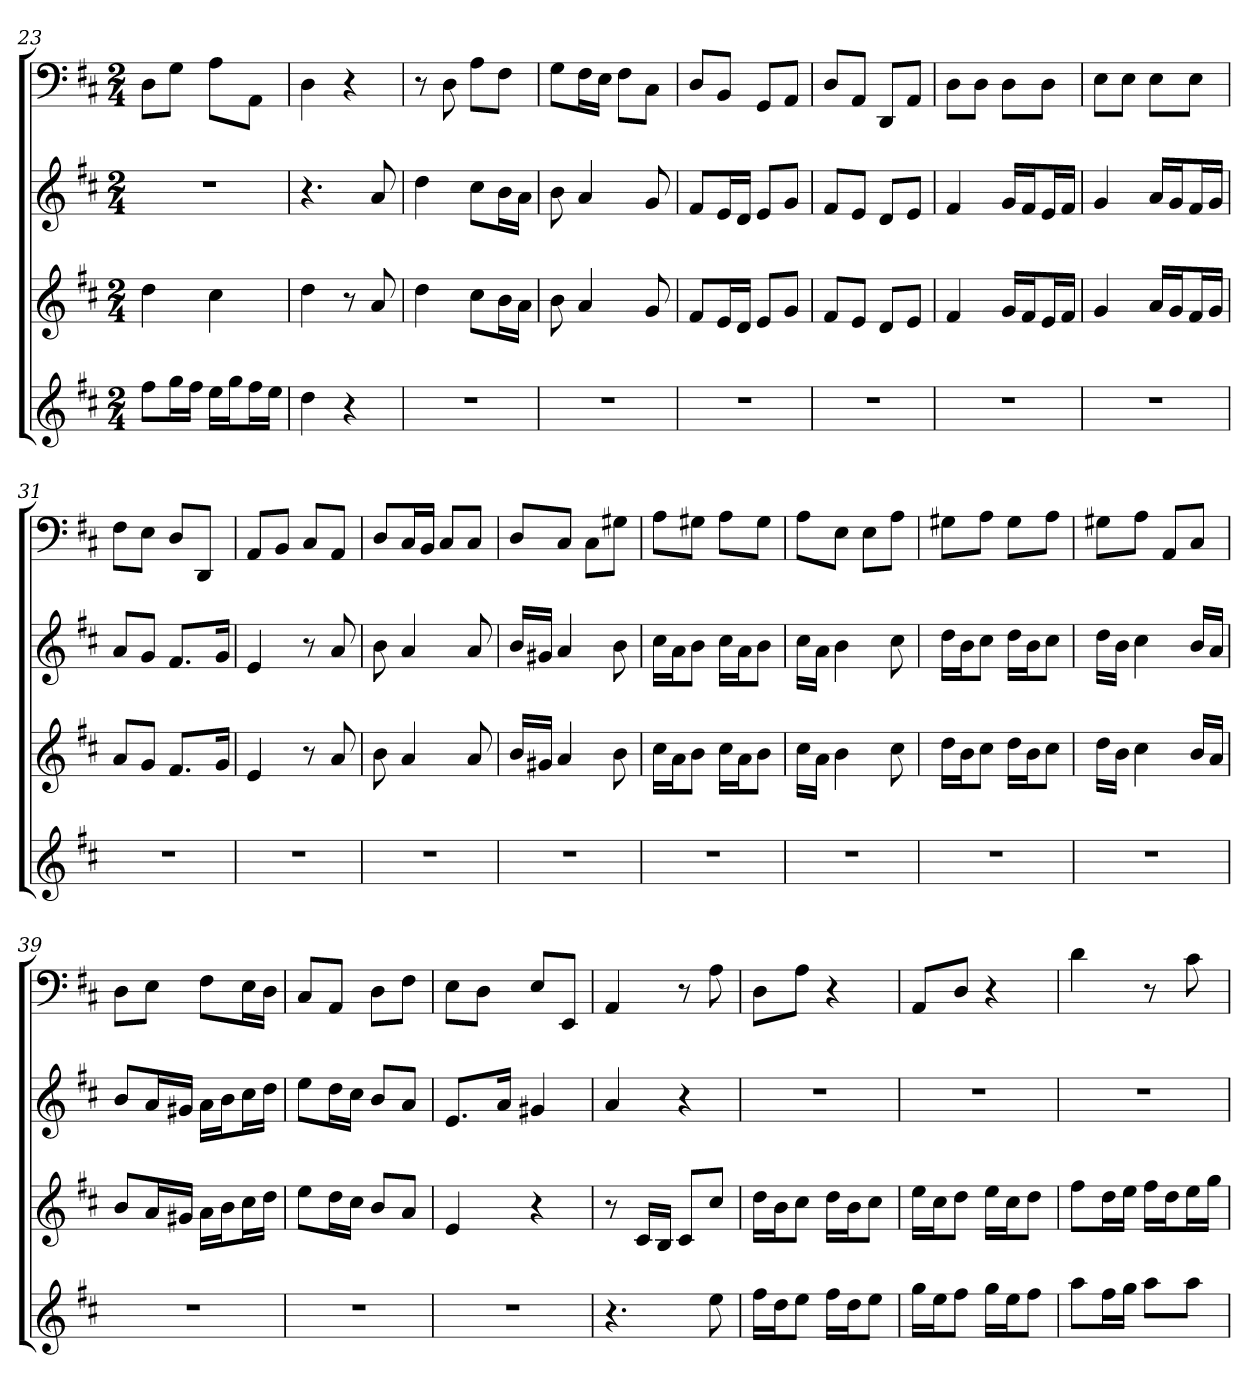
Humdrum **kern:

**kern	**kern	**kern	**kern
*part4	*part3	*part2	*part1
*staff4	*staff3	*staff2	*staff1
*	*	*	*clefF4
*k[f#c#]	*k[f#c#]	*k[f#c#]	*k[f#c#]
*D:	*D:	*D:	*D:
*M2/4	*M2/4	*M2/4	*M2/4
=23	=23	=23	=23
8ff#L	4dd	2r	8D\L
16ggL	.	.	8G\J
16ff#JJ	.	.	.
16eeLL	4cc#	.	8A\L
16ggJ	.	.	.
16ff#L	.	.	8AA\J
16eeJJ	.	.	.
=24	=24	=24	=24
4dd	4dd	4.r	4D
4r	8r	.	4r
.	8a	8a	.
=25	=25	=25	=25
2r	4dd	4dd	8r
.	.	.	8D
.	8cc#L	8cc#L	8A\L
.	16bL	16bL	8F#\J
.	16aJJ	16aJJ	.
=26	=26	=26	=26
2r	8b	8b	8G\L
.	4a	4a	16F#\L
.	.	.	16E\JJ
.	.	.	8F#\L
.	8g	8g	8C#\J
=27	=27	=27	=27
2r	8f#L	8f#L	8D/L
.	16eL	16eL	8BB/J
.	16dJJ	16dJJ	.
.	8eL	8eL	8GG/L
.	8gJ	8gJ	8AA/J
=28	=28	=28	=28
2r	8f#L	8f#L	8D/L
.	8eJ	8eJ	8AA/J
.	8dL	8dL	8DD/L
.	8eJ	8eJ	8AA/J
=29	=29	=29	=29
2r	4f#	4f#	8D\L
.	.	.	8D\J
.	16gLL	16gLL	8D\L
.	16f#J	16f#J	.
.	16eL	16eL	8D\J
.	16f#JJ	16f#JJ	.
=30	=30	=30	=30
2r	4g	4g	8E\L
.	.	.	8E\J
.	16aLL	16aLL	8E\L
.	16gJ	16gJ	.
.	16f#L	16f#L	8E\J
.	16gJJ	16gJJ	.
=31	=31	=31	=31
2r	8aL	8aL	8F#\L
.	8gJ	8gJ	8E\J
.	8.f#L	8.f#L	8D/L
.	.	.	8DD/J
.	16gJk	16gJk	.
=32	=32	=32	=32
2r	4e	4e	8AA/L
.	.	.	8BB/J
.	8r	8r	8C#/L
.	8a	8a	8AA/J
=33	=33	=33	=33
2r	8b	8b	8D/L
.	4a	4a	16C#/L
.	.	.	16BB/JJ
.	.	.	8C#/L
.	8a	8a	8C#/J
=34	=34	=34	=34
2r	16bLL	16bLL	8D/L
.	16g#XJJ	16g#XJJ	.
.	4a	4a	8C#/J
.	.	.	8C#\L
.	8b	8b	8G#X\J
=35	=35	=35	=35
2r	16cc#LL	16cc#LL	8A\L
.	16aJ	16aJ	.
.	8bJ	8bJ	8G#X\J
.	16cc#LL	16cc#LL	8A\L
.	16aJ	16aJ	.
.	8bJ	8bJ	8G#\J
=36	=36	=36	=36
2r	16cc#LL	16cc#LL	8A\L
.	16aJJ	16aJJ	.
.	4b	4b	8E\J
.	.	.	8E\L
.	8cc#	8cc#	8A\J
=37	=37	=37	=37
2r	16ddLL	16ddLL	8G#X\L
.	16bJ	16bJ	.
.	8cc#J	8cc#J	8A\J
.	16ddLL	16ddLL	8G#\L
.	16bJ	16bJ	.
.	8cc#J	8cc#J	8A\J
=38	=38	=38	=38
2r	16ddLL	16ddLL	8G#X\L
.	16bJJ	16bJJ	.
.	4cc#	4cc#	8A\J
.	.	.	8AA/L
.	16bLL	16bLL	8C#/J
.	16aJJ	16aJJ	.
=39	=39	=39	=39
2r	8bL	8bL	8D\L
.	16aL	16aL	8E\J
.	16g#XJJ	16g#XJJ	.
.	16aLL	16aLL	8F#\L
.	16bJ	16bJ	.
.	16cc#L	16cc#L	16E\L
.	16ddJJ	16ddJJ	16D\JJ
=40	=40	=40	=40
2r	8eeL	8eeL	8C#/L
.	16ddL	16ddL	8AA/J
.	16cc#JJ	16cc#JJ	.
.	8bL	8bL	8D\L
.	8aJ	8aJ	8F#\J
=41	=41	=41	=41
2r	4e	8.eL	8E\L
.	.	.	8D\J
.	.	16aJk	.
.	4r	4g#X	8E/L
.	.	.	8EE/J
=42	=42	=42	=42
4.r	8r	4a	4AA
.	16c#LL	.	.
.	16BJJ	.	.
.	8c#L	4r	8r
8ee	8cc#J	.	8A
=43	=43	=43	=43
16ff#LL	16ddLL	2r	8D\L
16ddJ	16bJ	.	.
8eeJ	8cc#J	.	8A\J
16ff#LL	16ddLL	.	4r
16ddJ	16bJ	.	.
8eeJ	8cc#J	.	.
=44	=44	=44	=44
16ggLL	16eeLL	2r	8AA/L
16eeJ	16cc#J	.	.
8ff#J	8ddJ	.	8D/J
16ggLL	16eeLL	.	4r
16eeJ	16cc#J	.	.
8ff#J	8ddJ	.	.
=45	=45	=45	=45
8aaL	8ff#L	2r	4d
16ff#L	16ddL	.	.
16ggJJ	16eeJJ	.	.
8aaL	16ff#LL	.	8r
.	16ddJ	.	.
8aaJ	16eeL	.	8c#
.	16ggJJ	.	.
=	=	=	=
*-	*-	*-	*-
